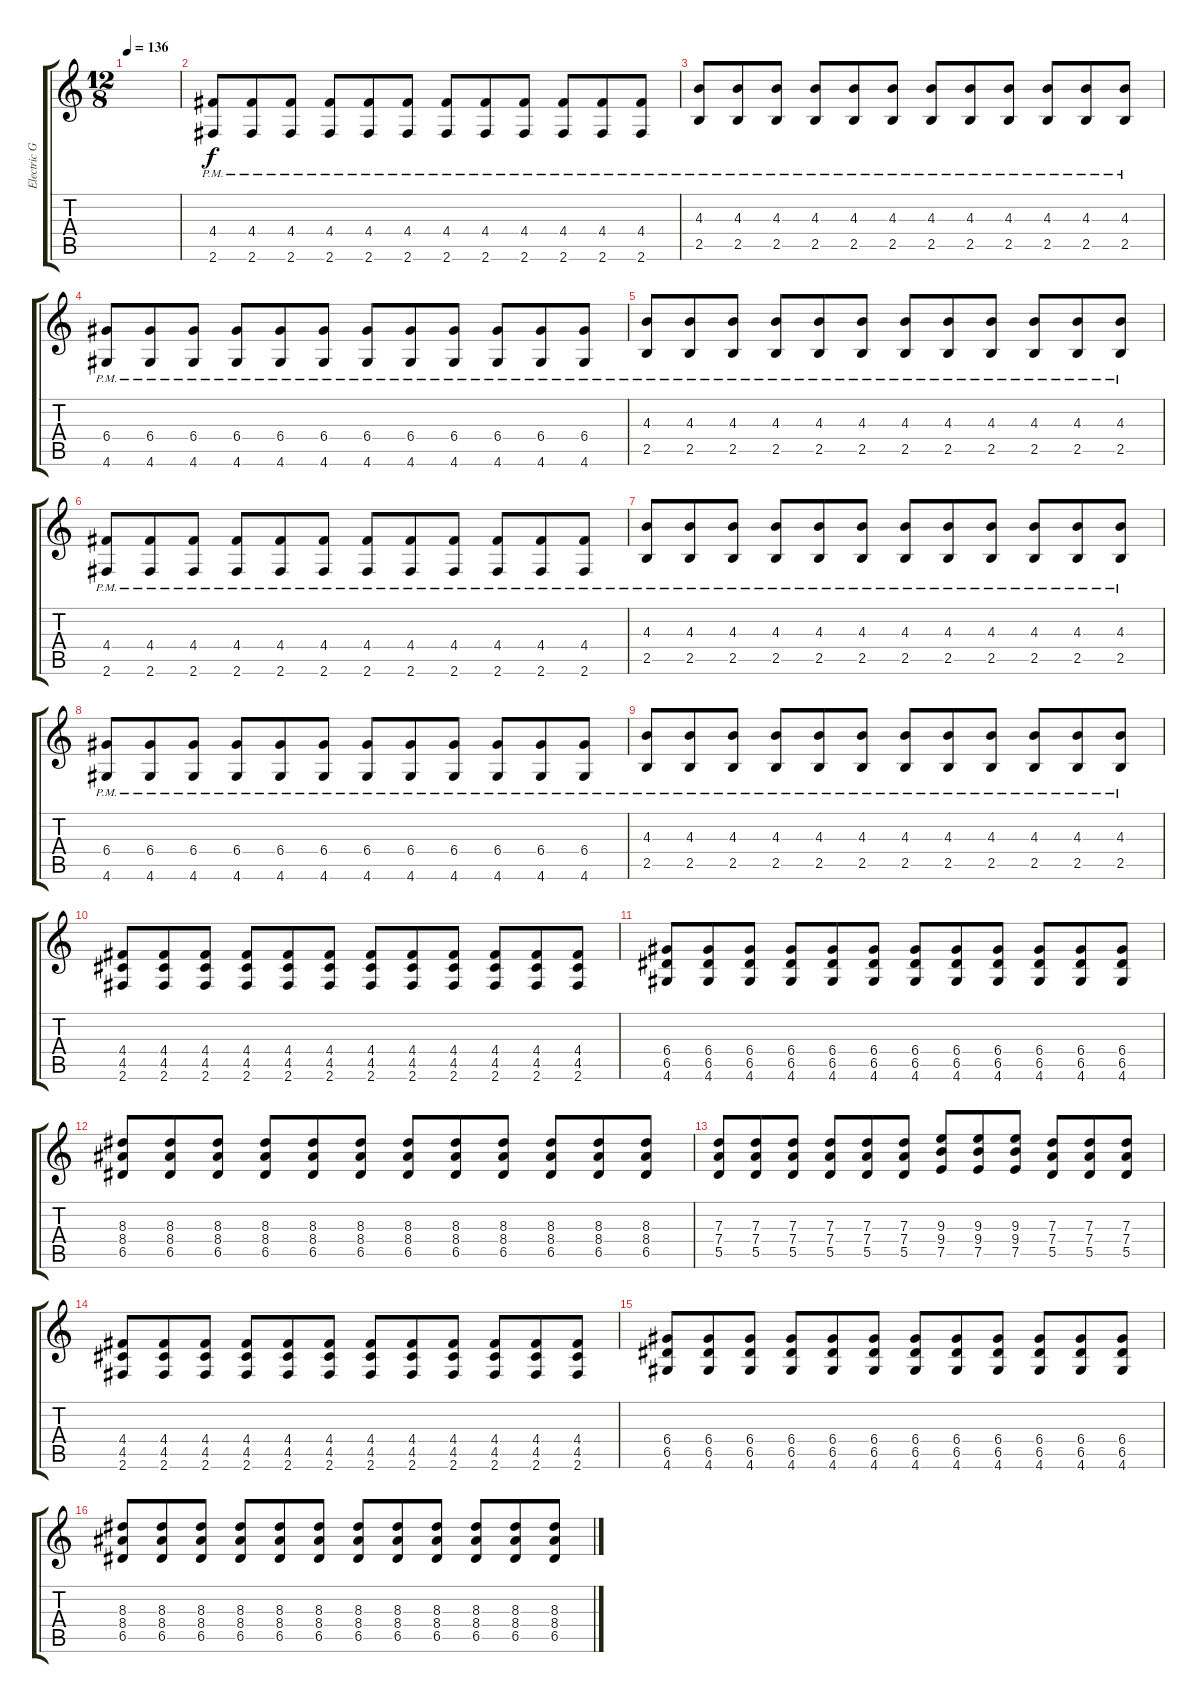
\track ("Electric Guitar" "Electric G") {instrument overdrivenguitar}
\staff {score tabs}
\tuning (E4 B3 G3 D3 A2 E2) {hide}
\ts (12 8)
\tempo 136
\clef g2
\ks c
|
(4.4{pm} 2.6{pm}).8 (4.4{pm} 2.6{pm}).8 (4.4{pm} 2.6{pm}).8 (4.4{pm} 2.6{pm}).8 (4.4{pm} 2.6{pm}).8 (4.4{pm} 2.6{pm}).8 (4.4{pm} 2.6{pm}).8 (4.4{pm} 2.6{pm}).8 (4.4{pm} 2.6{pm}).8 (4.4{pm} 2.6{pm}).8 (4.4{pm} 2.6{pm}).8 (4.4{pm} 2.6{pm}).8 |
(4.3{pm} 2.5{pm}).8 (4.3{pm} 2.5{pm}).8 (4.3{pm} 2.5{pm}).8 (4.3{pm} 2.5{pm}).8 (4.3{pm} 2.5{pm}).8 (4.3{pm} 2.5{pm}).8 (4.3{pm} 2.5{pm}).8 (4.3{pm} 2.5{pm}).8 (4.3{pm} 2.5{pm}).8 (4.3{pm} 2.5{pm}).8 (4.3{pm} 2.5{pm}).8 (4.3{pm} 2.5{pm}).8 |
(6.4{pm} 4.6{pm}).8 (6.4{pm} 4.6{pm}).8 (6.4{pm} 4.6{pm}).8 (6.4{pm} 4.6{pm}).8 (6.4{pm} 4.6{pm}).8 (6.4{pm} 4.6{pm}).8 (6.4{pm} 4.6{pm}).8 (6.4{pm} 4.6{pm}).8 (6.4{pm} 4.6{pm}).8 (6.4{pm} 4.6{pm}).8 (6.4{pm} 4.6{pm}).8 (6.4{pm} 4.6{pm}).8 |
(4.3{pm} 2.5{pm}).8 (4.3{pm} 2.5{pm}).8 (4.3{pm} 2.5{pm}).8 (4.3{pm} 2.5{pm}).8 (4.3{pm} 2.5{pm}).8 (4.3{pm} 2.5{pm}).8 (4.3{pm} 2.5{pm}).8 (4.3{pm} 2.5{pm}).8 (4.3{pm} 2.5{pm}).8 (4.3{pm} 2.5{pm}).8 (4.3{pm} 2.5{pm}).8 (4.3{pm} 2.5{pm}).8 |
(4.4{pm} 2.6{pm}).8 (4.4{pm} 2.6{pm}).8 (4.4{pm} 2.6{pm}).8 (4.4{pm} 2.6{pm}).8 (4.4{pm} 2.6{pm}).8 (4.4{pm} 2.6{pm}).8 (4.4{pm} 2.6{pm}).8 (4.4{pm} 2.6{pm}).8 (4.4{pm} 2.6{pm}).8 (4.4{pm} 2.6{pm}).8 (4.4{pm} 2.6{pm}).8 (4.4{pm} 2.6{pm}).8 |
(4.3{pm} 2.5{pm}).8 (4.3{pm} 2.5{pm}).8 (4.3{pm} 2.5{pm}).8 (4.3{pm} 2.5{pm}).8 (4.3{pm} 2.5{pm}).8 (4.3{pm} 2.5{pm}).8 (4.3{pm} 2.5{pm}).8 (4.3{pm} 2.5{pm}).8 (4.3{pm} 2.5{pm}).8 (4.3{pm} 2.5{pm}).8 (4.3{pm} 2.5{pm}).8 (4.3{pm} 2.5{pm}).8 |
(6.4{pm} 4.6{pm}).8 (6.4{pm} 4.6{pm}).8 (6.4{pm} 4.6{pm}).8 (6.4{pm} 4.6{pm}).8 (6.4{pm} 4.6{pm}).8 (6.4{pm} 4.6{pm}).8 (6.4{pm} 4.6{pm}).8 (6.4{pm} 4.6{pm}).8 (6.4{pm} 4.6{pm}).8 (6.4{pm} 4.6{pm}).8 (6.4{pm} 4.6{pm}).8 (6.4{pm} 4.6{pm}).8 |
(4.3{pm} 2.5{pm}).8 (4.3{pm} 2.5{pm}).8 (4.3{pm} 2.5{pm}).8 (4.3{pm} 2.5{pm}).8 (4.3{pm} 2.5{pm}).8 (4.3{pm} 2.5{pm}).8 (4.3{pm} 2.5{pm}).8 (4.3{pm} 2.5{pm}).8 (4.3{pm} 2.5{pm}).8 (4.3{pm} 2.5{pm}).8 (4.3{pm} 2.5{pm}).8 (4.3{pm} 2.5{pm}).8 |
(4.4 4.5 2.6).8 (4.4 4.5 2.6).8 (4.4 4.5 2.6).8 (4.4 4.5 2.6).8 (4.4 4.5 2.6).8 (4.4 4.5 2.6).8 (4.4 4.5 2.6).8 (4.4 4.5 2.6).8 (4.4 4.5 2.6).8 (4.4 4.5 2.6).8 (4.4 4.5 2.6).8 (4.4 4.5 2.6).8 |
(6.4 6.5 4.6).8 (6.4 6.5 4.6).8 (6.4 6.5 4.6).8 (6.4 6.5 4.6).8 (6.4 6.5 4.6).8 (6.4 6.5 4.6).8 (6.4 6.5 4.6).8 (6.4 6.5 4.6).8 (6.4 6.5 4.6).8 (6.4 6.5 4.6).8 (6.4 6.5 4.6).8 (6.4 6.5 4.6).8 |
(8.3 8.4 6.5).8 (8.3 8.4 6.5).8 (8.3 8.4 6.5).8 (8.3 8.4 6.5).8 (8.3 8.4 6.5).8 (8.3 8.4 6.5).8 (8.3 8.4 6.5).8 (8.3 8.4 6.5).8 (8.3 8.4 6.5).8 (8.3 8.4 6.5).8 (8.3 8.4 6.5).8 (8.3 8.4 6.5).8 |
(7.3 7.4 5.5).8 (7.3 7.4 5.5).8 (7.3 7.4 5.5).8 (7.3 7.4 5.5).8 (7.3 7.4 5.5).8 (7.3 7.4 5.5).8 (9.3 9.4 7.5).8 (9.3 9.4 7.5).8 (9.3 9.4 7.5).8 (7.3 7.4 5.5).8 (7.3 7.4 5.5).8 (7.3 7.4 5.5).8 |
(4.4 4.5 2.6).8 (4.4 4.5 2.6).8 (4.4 4.5 2.6).8 (4.4 4.5 2.6).8 (4.4 4.5 2.6).8 (4.4 4.5 2.6).8 (4.4 4.5 2.6).8 (4.4 4.5 2.6).8 (4.4 4.5 2.6).8 (4.4 4.5 2.6).8 (4.4 4.5 2.6).8 (4.4 4.5 2.6).8 |
(6.4 6.5 4.6).8 (6.4 6.5 4.6).8 (6.4 6.5 4.6).8 (6.4 6.5 4.6).8 (6.4 6.5 4.6).8 (6.4 6.5 4.6).8 (6.4 6.5 4.6).8 (6.4 6.5 4.6).8 (6.4 6.5 4.6).8 (6.4 6.5 4.6).8 (6.4 6.5 4.6).8 (6.4 6.5 4.6).8 |
(8.3 8.4 6.5).8 (8.3 8.4 6.5).8 (8.3 8.4 6.5).8 (8.3 8.4 6.5).8 (8.3 8.4 6.5).8 (8.3 8.4 6.5).8 (8.3 8.4 6.5).8 (8.3 8.4 6.5).8 (8.3 8.4 6.5).8 (8.3 8.4 6.5).8 (8.3 8.4 6.5).8 (8.3 8.4 6.5).8
